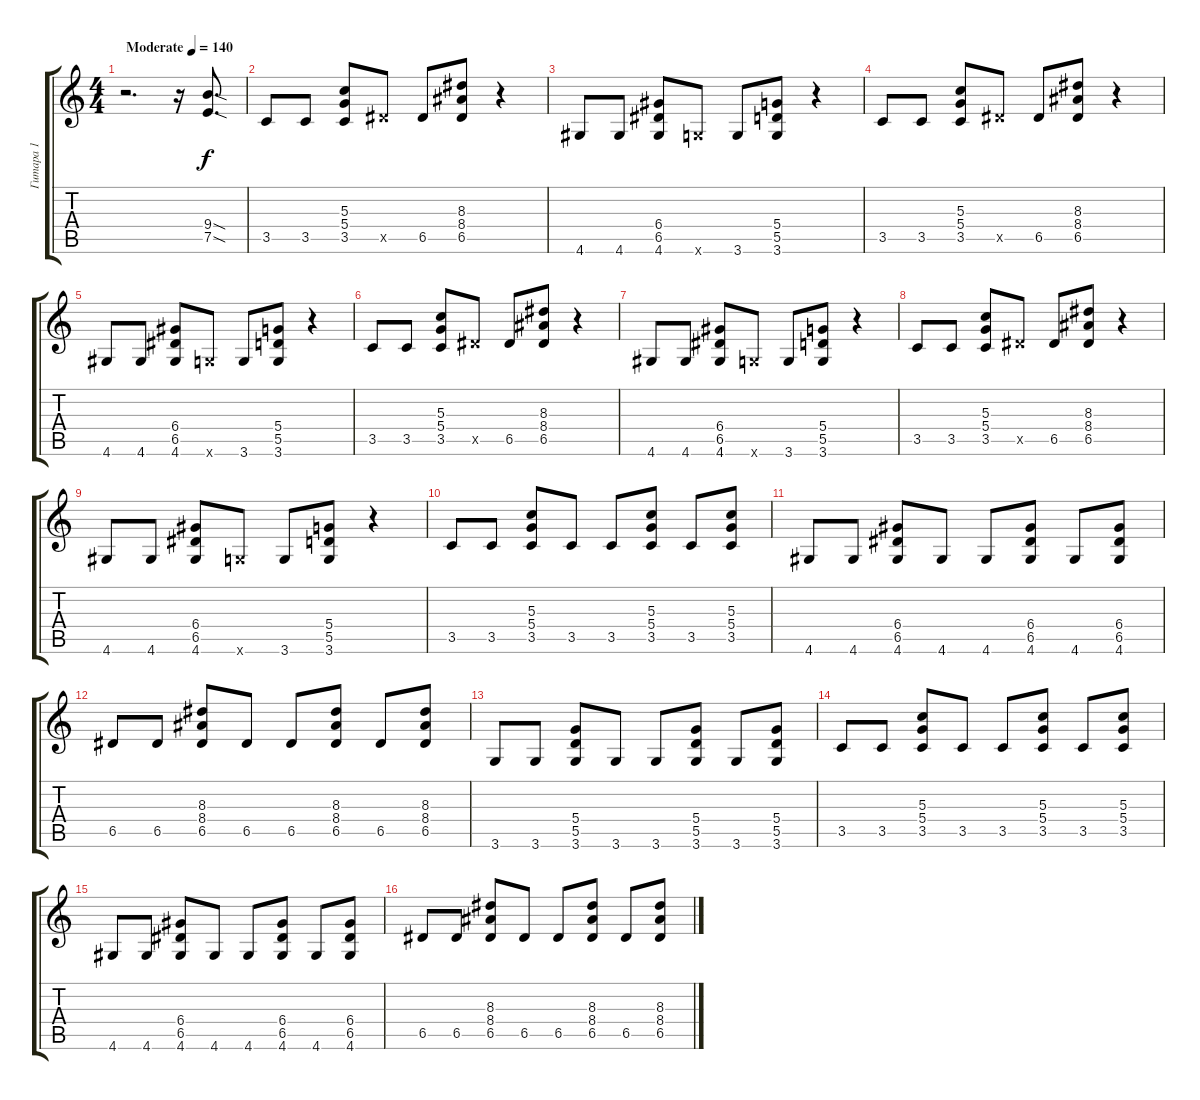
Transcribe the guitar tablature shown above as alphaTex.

\track ("Гитара 1" "Гитара 1") {instrument distortionguitar}
\staff {score tabs}
\tuning (E4 B3 G3 D3 A2 E2) {hide}
\ts (4 4)
\tempo (140 "Moderate")
\clef g2
\ks c
r.2{d dy f instrument distortionguitar} r.16 (9.4{sod} 7.5{sod}).8{d} |
3.5.8 3.5.8 (5.3 5.4 3.5).8 6.5{x}.8 6.5.8 (8.3 8.4 6.5).8 r.4 |
4.6.8 4.6.8 (6.4 6.5 4.6).8 3.6{x}.8 3.6.8 (5.4 5.5 3.6).8 r.4 |
3.5.8 3.5.8 (5.3 5.4 3.5).8 6.5{x}.8 6.5.8 (8.3 8.4 6.5).8 r.4 |
4.6.8 4.6.8 (6.4 6.5 4.6).8 3.6{x}.8 3.6.8 (5.4 5.5 3.6).8 r.4 |
3.5.8 3.5.8 (5.3 5.4 3.5).8 6.5{x}.8 6.5.8 (8.3 8.4 6.5).8 r.4 |
4.6.8 4.6.8 (6.4 6.5 4.6).8 3.6{x}.8 3.6.8 (5.4 5.5 3.6).8 r.4 |
3.5.8 3.5.8 (5.3 5.4 3.5).8 6.5{x}.8 6.5.8 (8.3 8.4 6.5).8 r.4 |
4.6.8 4.6.8 (6.4 6.5 4.6).8 3.6{x}.8 3.6.8 (5.4 5.5 3.6).8 r.4 |
3.5.8 3.5.8 (5.3 5.4 3.5).8 3.5.8 3.5.8 (5.3 5.4 3.5).8 3.5.8 (5.3 5.4 3.5).8 |
4.6.8 4.6.8 (6.4 6.5 4.6).8 4.6.8 4.6.8 (6.4 6.5 4.6).8 4.6.8 (6.4 6.5 4.6).8 |
6.5.8 6.5.8 (8.3 8.4 6.5).8 6.5.8 6.5.8 (8.3 8.4 6.5).8 6.5.8 (8.3 8.4 6.5).8 |
3.6.8 3.6.8 (5.4 5.5 3.6).8 3.6.8 3.6.8 (5.4 5.5 3.6).8 3.6.8 (5.4 5.5 3.6).8 |
3.5.8 3.5.8 (5.3 5.4 3.5).8 3.5.8 3.5.8 (5.3 5.4 3.5).8 3.5.8 (5.3 5.4 3.5).8 |
4.6.8 4.6.8 (6.4 6.5 4.6).8 4.6.8 4.6.8 (6.4 6.5 4.6).8 4.6.8 (6.4 6.5 4.6).8 |
6.5.8 6.5.8 (8.3 8.4 6.5).8 6.5.8 6.5.8 (8.3 8.4 6.5).8 6.5.8 (8.3 8.4 6.5).8
